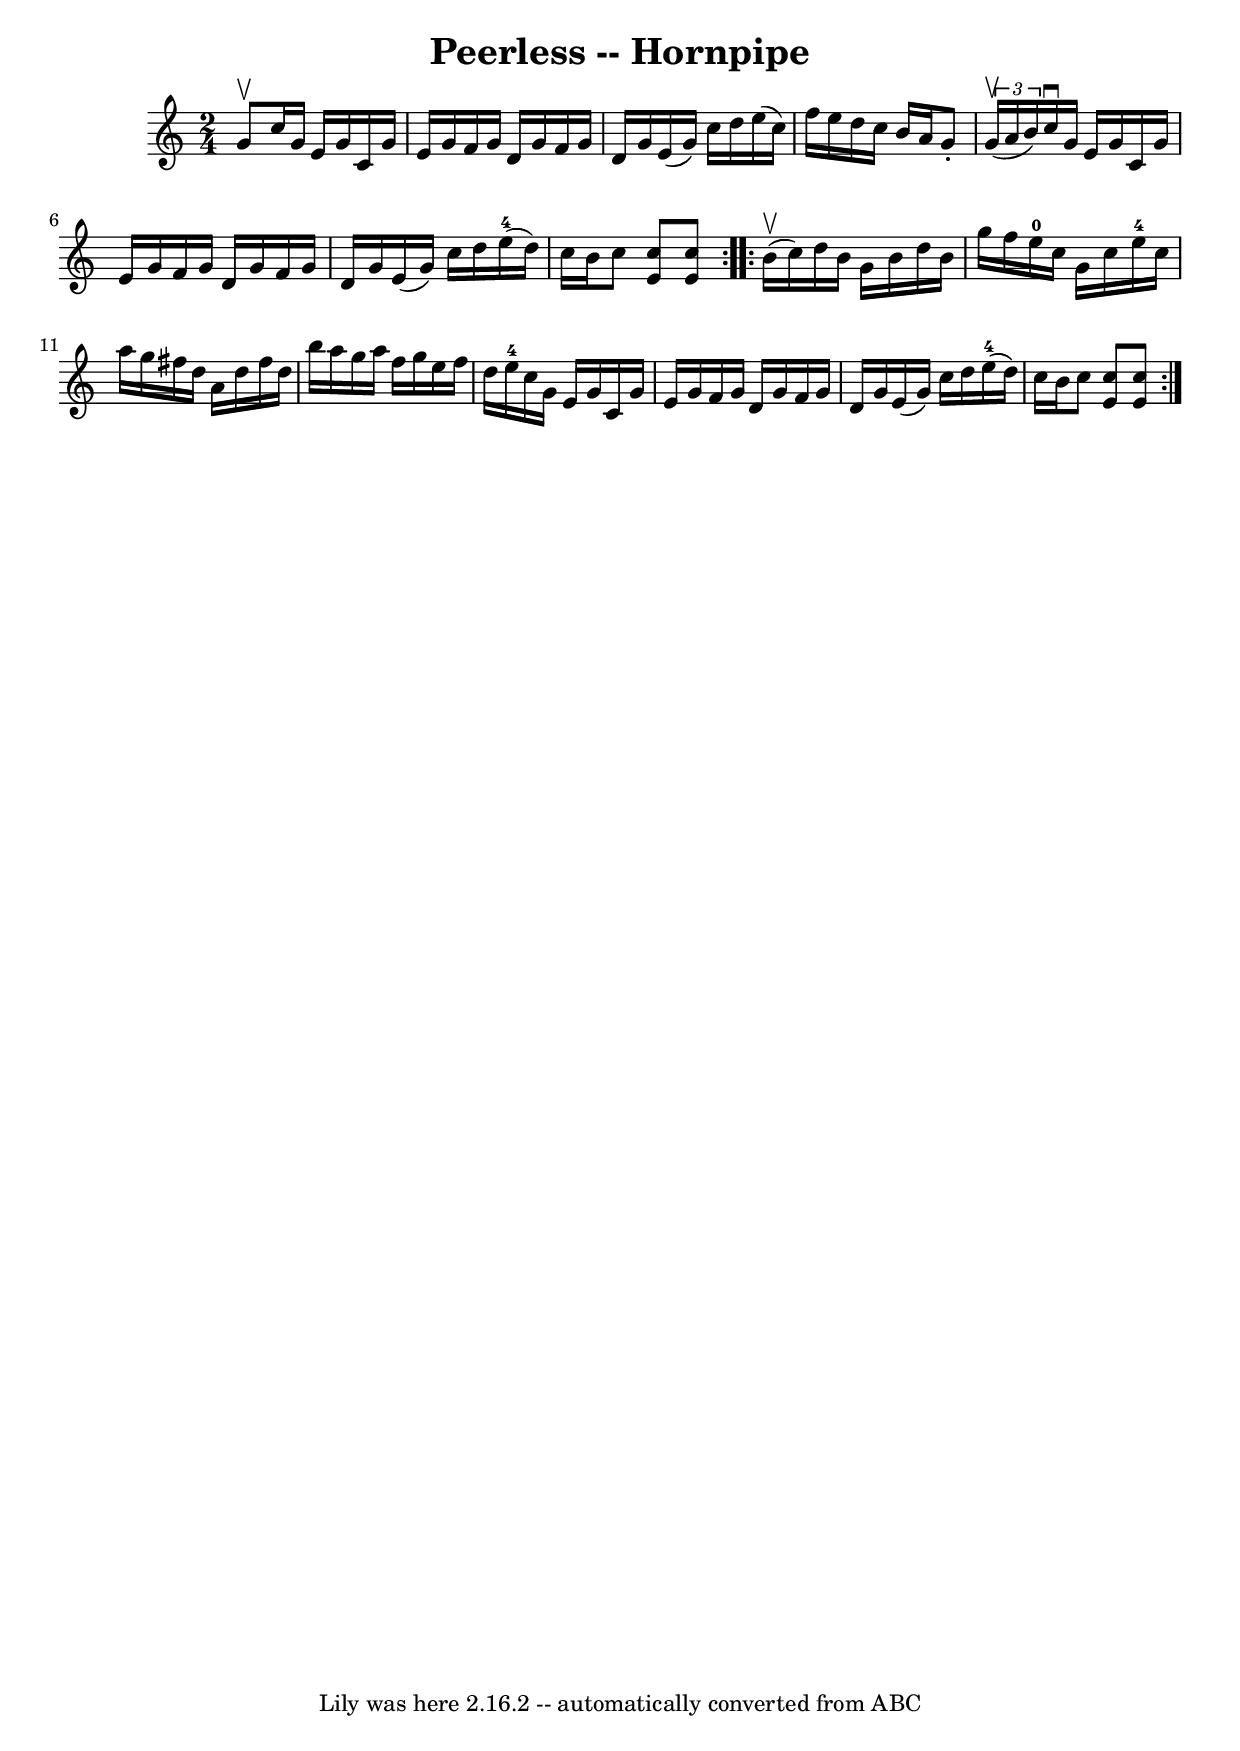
\version "2.16.2"
\include "Mammoth.ily"
\header {
  %% book = "Cole's 1000 Fiddle Tunes"
  crossRefNumber = "1"
  footnotes = ""
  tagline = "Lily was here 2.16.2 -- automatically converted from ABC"
  title = "Peerless -- Hornpipe"

}
voicedefault =  {



  \repeat volta 2 {

    \time 2/4 
    \key c \major
    g'8^\upbow |
    c''16 g'16 e'16 g'16  
    c'16 g'16 e'16 g'16  |
    f'16 g'16 d'16 g'16 f'16 
    g'16 d'16 g'16  |
    e'16 (g'16) c''16 d''16 e''16 
    (c''16) f''16 e''16  |
    d''16 c''16 b'16 a'16    
    g'8 -.   \times 2/3 { g'16 (^\upbow a'16 b'16) 
			} |
    c''16^\downbow g'16 e'16 g'16 c'16 g'16 e'16 g'16  |
    
    f'16 g'16 d'16 g'16 f'16 g'16 d'16 g'16  |
    e'16 (
    g'16) c''16 d''16 e''16-4(d''16) c''16 b'16  
    |
    c''8  << c''8 e'8   >> << c''8 e'8   >> 
  }     

  \repeat volta 2 {
    b'16 (^\upbow c''16) |
    d''16 b'16    
    g'16 b'16 d''16 b'16 g''16 f''16  |
    e''16-0 c''16  
    g'16 c''16 e''16-4 c''16 a''16 g''16  |
    fis''16   
    d''16 a'16 d''16 fis''16 d''16 b''16 a''16  |
    g''16 
    a''16 f''16 g''16 e''16 f''16 d''16 e''16-4 |
    
    c''16 g'16 e'16 g'16 c'16 g'16 e'16 g'16  |
    f'16 
    g'16 d'16 g'16 f'16 g'16 d'16 g'16  |
    e'16 (
    g'16) c''16 d''16 e''16-4(d''16) c''16 b'16  
    |
    c''8  << c''8 e'8   >> << c''8 e'8   >> 
  }   

}

\score{
  <<

    \context Staff="default"
    {
      \voicedefault 
      
    }

  >>
  \layout {
    
  }
  \midi {
  }

}
